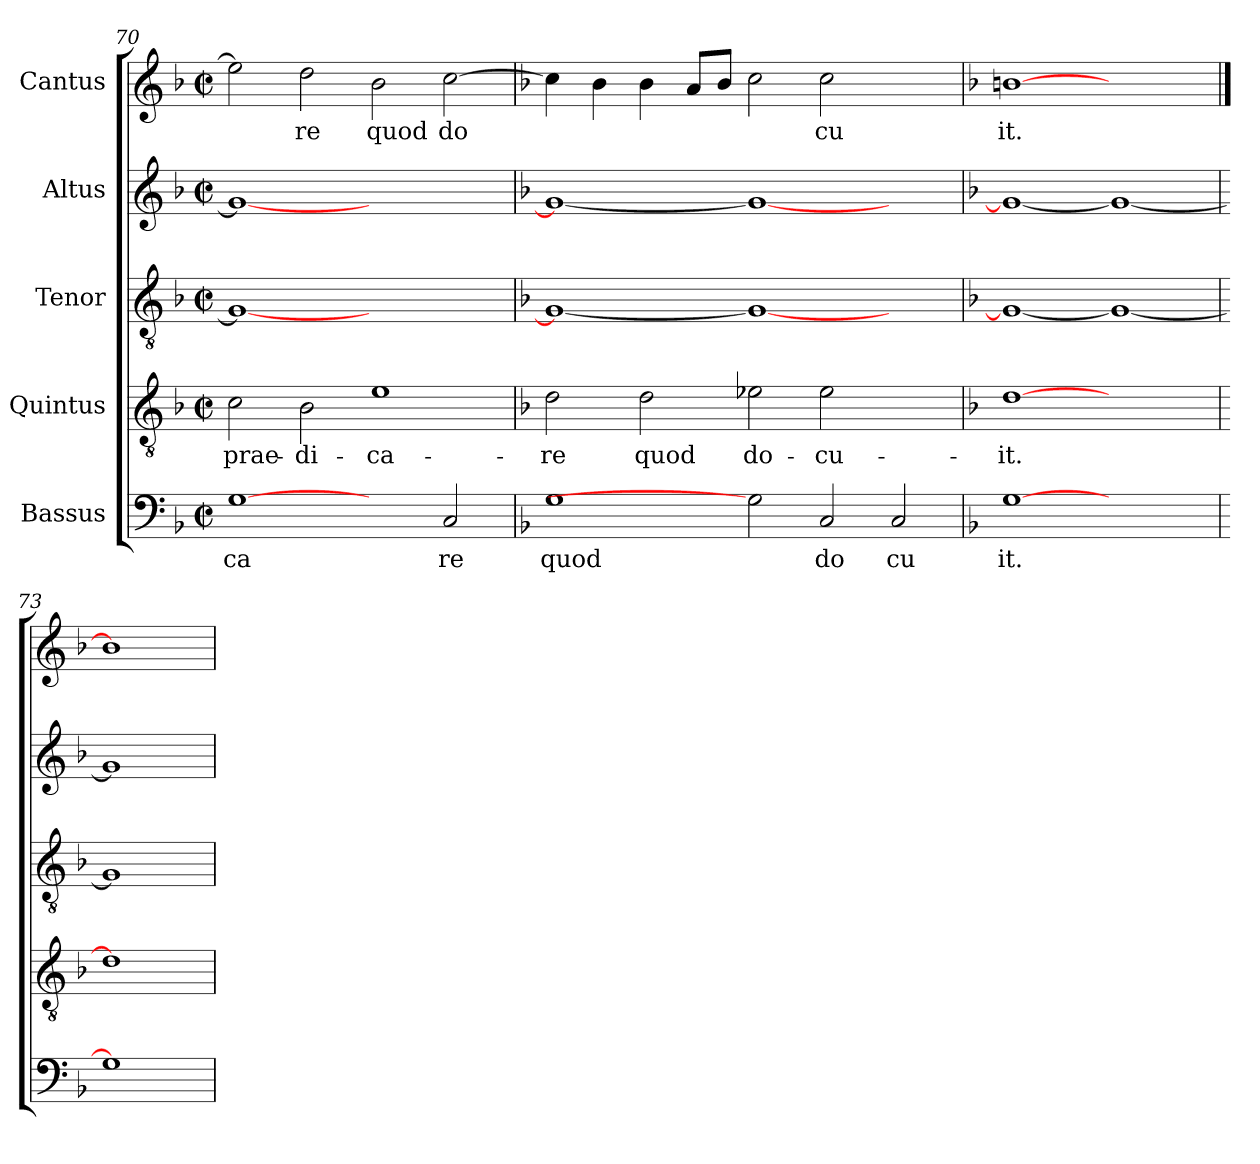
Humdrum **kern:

**kern	**text	**kern	**text	**kern	**kern	**kern	**text
*part5	*part5	*part4	*part4	*part3	*part2	*part1	*part1
*staff5	*staff5	*staff4	*staff4	*staff3	*staff2	*staff1	*staff1
*I"Bassus	*	*I"Quintus	*	*I"Tenor	*I"Altus	*I"Cantus	*
*clefF4	*	*clefGv2	*	*clefGv2	*clefG2	*clefG2	*
*k[b-]	*	*k[b-]	*	*k[b-]	*k[b-]	*k[b-]	*
*F:	*	*F:	*	*F:	*F:	*F:	*
*M2/2	*	*M2/2	*	*M2/2	*M2/2	*M2/2	*
*met(c|)	*	*met(c|)	*	*met(c|)	*met(c|)	*met(c|)	*
=70	=70	=70	=70	=70	=70	=70	=70
!	!LO:LY:b:cj	!	!LO:LY:b:cj	!	!	!	!
[1G	ca	2c\	prae-	1G_<	1g_<	2ee\]	.
!	!	!	!LO:LY:b:cj	!	!	!	!LO:LY:b:cj
.	.	2B-\	-di-	.	.	2dd\	re
!	!	!	!LO:LY:b:cj	!	!	!	!LO:LY:b:cj
2ryy	.	1e	-ca-	1ryy	1ryy	2b-\	quod
!	!LO:LY:b:cj	!	!	!	!	!	!LO:LY:b:cj
2C/	re	.	.	.	.	[>2cc\	do
=71	=71	=71	=71	=71	=71	=71	=71
*	*	*k[b-]	*	*	*	*	*
*	*	*F:	*	*	*	*	*
!	!LO:LY:b:cj	!	!LO:LY:b:cj	!	!	!	!
1G	quod	2d\	-re	1G_<	1g_<	4cc\]	.
.	.	.	.	.	.	4b-\	.
!	!	!	!LO:LY:b:cj	!	!	!	!
.	.	2d\	quod	.	.	4b-\	.
.	.	.	.	.	.	8a/L	.
.	.	.	.	.	.	8b-/J	.
!	!	!	!LO:LY:b:cj	!	!	!	!
2G]	.	2e-\	do-	1G_	1g_	2cc\	.
!	!LO:LY:b:cj	!	!LO:LY:b:cj	!	!	!	!LO:LY:b:cj
2C/	do	2e-\	-cu-	.	.	2cc\	cu
!	!LO:LY:b:cj	!	!	!	!	!	!
2C/	cu	2ryy	.	2ryy	2ryy	2ryy	.
=72	=72	=72	=72	=72	=72	=72	=72
*	*	*k[b-]	*	*	*	*	*
*	*	*F:	*	*	*	*	*
!	!LO:LY:b:cj	!	!LO:LY:b:cj	!	!	!	!LO:LY:b:cj
[1G	it.	[1d	-it.	1G_	1g_	[1b	it.
1ryy	.	1ryy	.	1G_	1g_	1ryy	.
=73	==73	=73	==73	=73	=73	==73	==73
1G]	.	1d]	.	1G]	1g]	1b]	.
=	=	=	=	=	=	=	=
*-	*-	*-	*-	*-	*-	*-	*-
